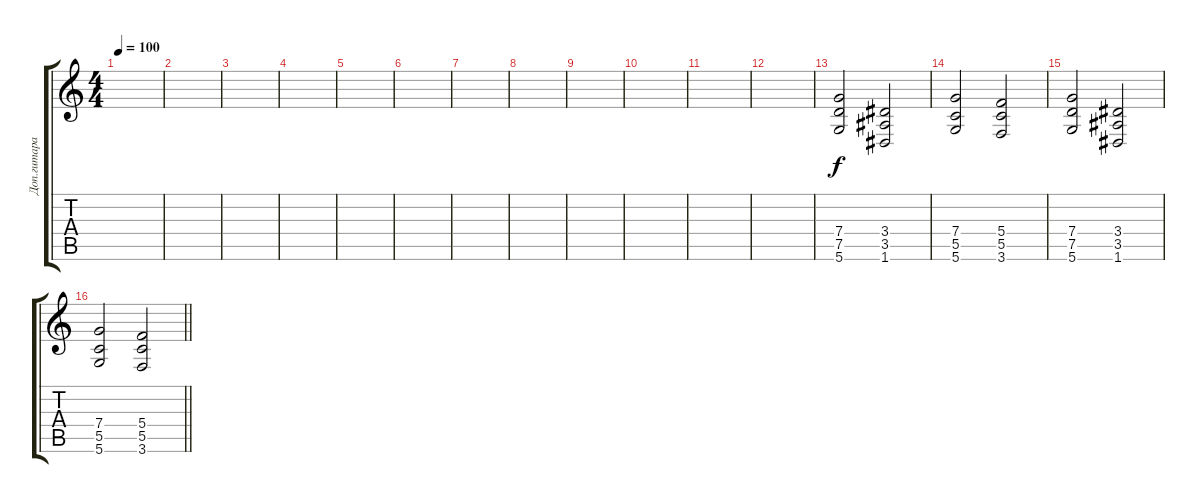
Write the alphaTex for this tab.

\track ("Доп.гитара" "Доп.гитара") {instrument distortionguitar}
\staff {score tabs}
\tuning (D4 A3 F3 C3 G2 D2) {hide}
\ts (4 4)
\tempo 100
\clef g2
\ks c
|
|
|
|
|
|
|
|
|
|
|
|
(7.4 7.5 5.6).2 (3.4 3.5 1.6).2 |
(7.4 5.5 5.6).2 (5.4 5.5 3.6).2 |
(7.4 7.5 5.6).2 (3.4 3.5 1.6).2 |
\barLineRight lightlight
(7.4 5.5 5.6).2 (5.4 5.5 3.6).2
